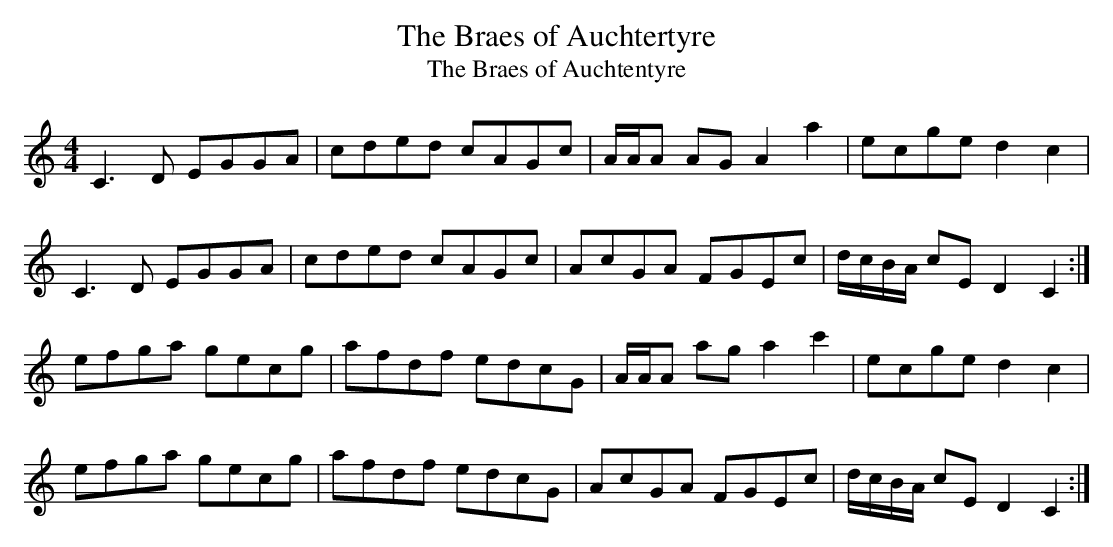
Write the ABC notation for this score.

X:1
T:Braes of Auchtertyre, The
T:Braes of Auchtentyre, The
M:4/4
L:1/8
K:C
C3 D EGGA|cded cAGc|A/A/A AG A2 a2|ecge d2 c2|
C3 D EGGA|cded cAGc|AcGA FGEc|d/c/B/A/ cE D2 C2:|]
efga gecg|afdf edcG|A/A/A ag a2 c'2|ecge d2 c2|
efga gecg|afdf edcG|AcGA FGEc|d/c/B/A/ cE D2 C2:|]
